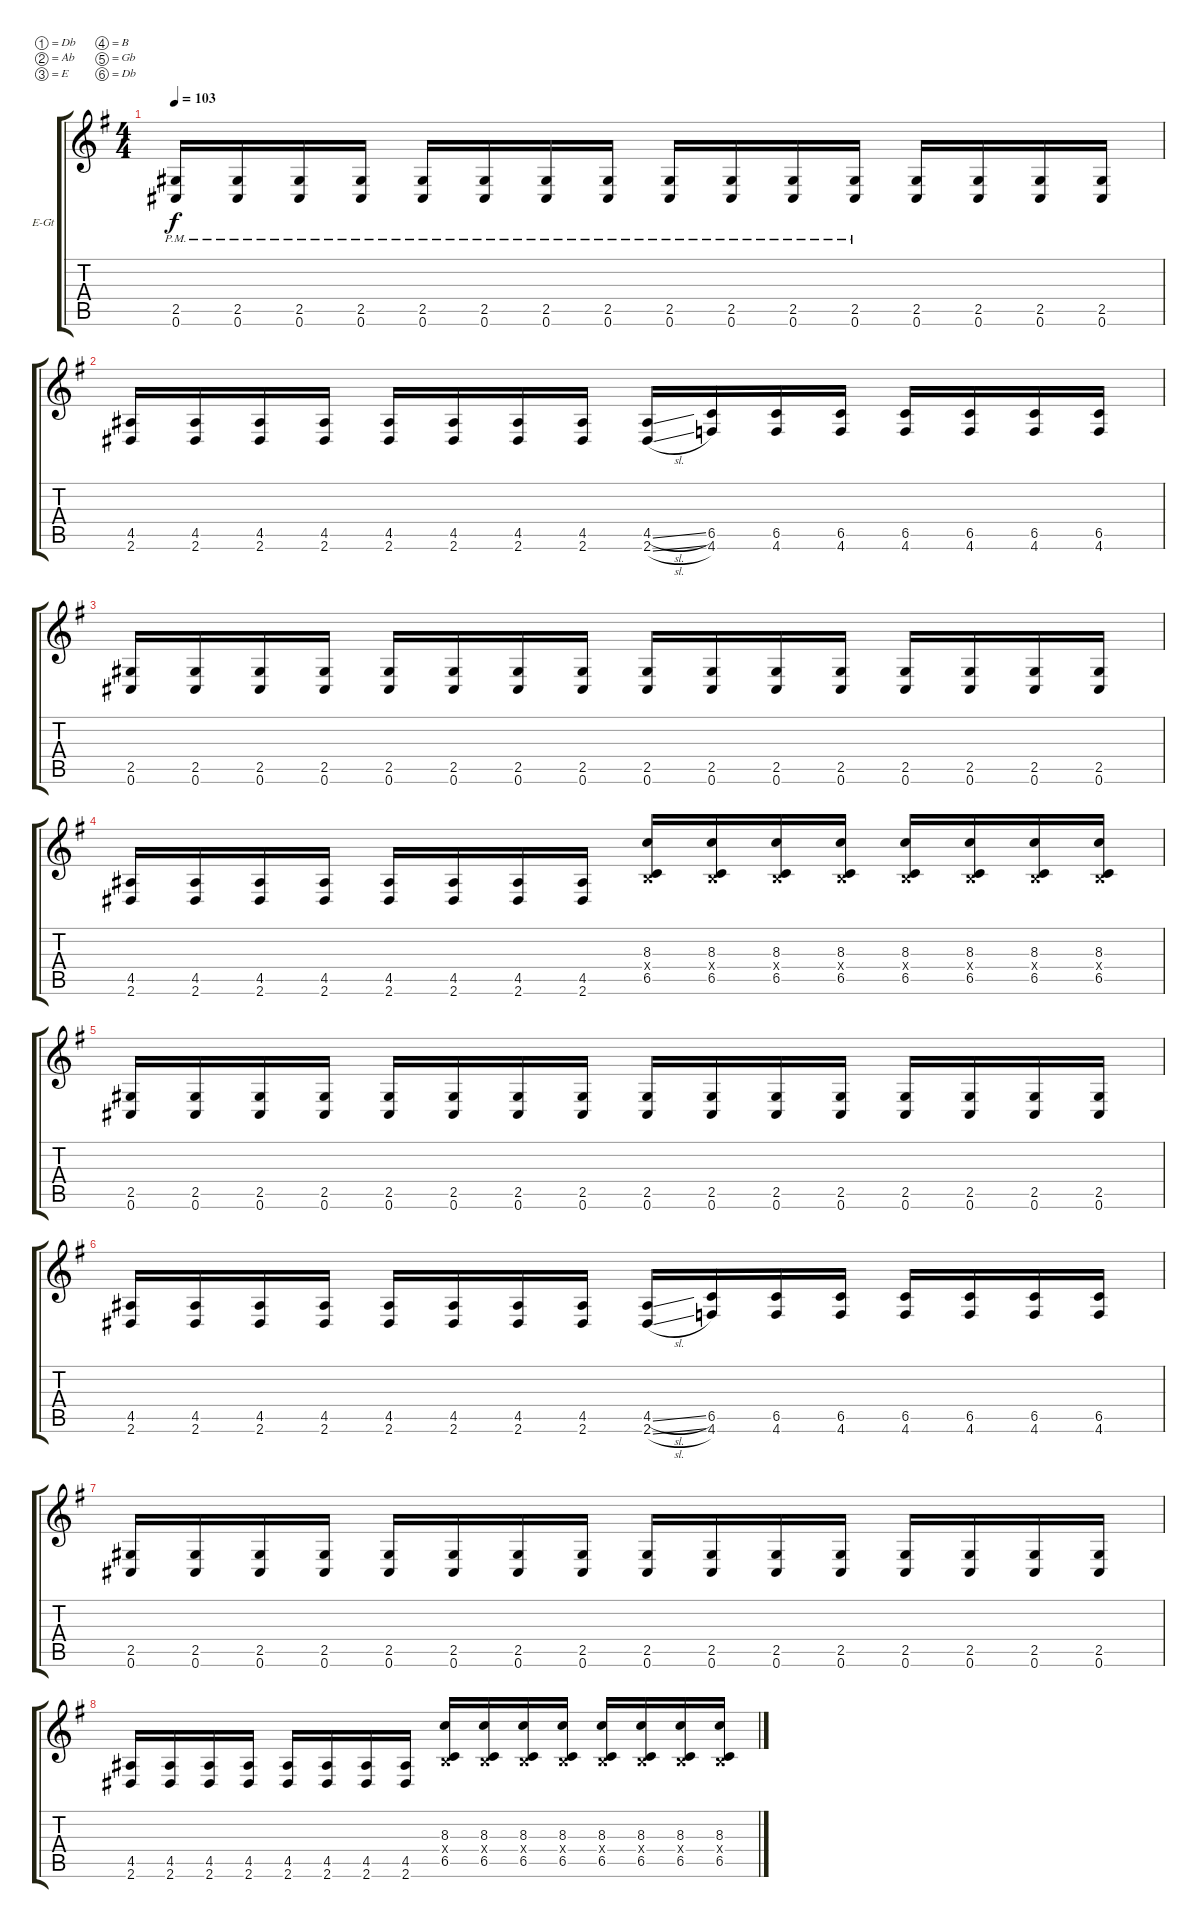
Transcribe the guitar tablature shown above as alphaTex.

\bracketExtendMode groupsimilarinstruments
\firstSystemTrackNameOrientation horizontal
\otherSystemsTrackNameOrientation horizontal
\track ("Electric Guitar 1" "E-Gt") {instrument distortionguitar}
\staff {score tabs}
\tuning (Db4 Ab3 E3 B2 Gb2 Db2)
\ts (4 4)
\tempo 103
\clef g2
\ks eminor
(2.5{pm} 0.6{pm}).16{dy f} (2.5{pm} 0.6{pm}).16 (2.5{pm} 0.6{pm}).16 (2.5{pm} 0.6{pm}).16 (2.5{pm} 0.6{pm}).16 (2.5{pm} 0.6{pm}).16 (2.5{pm} 0.6{pm}).16 (2.5{pm} 0.6{pm}).16 (2.5{pm} 0.6{pm}).16 (2.5{pm} 0.6{pm}).16 (2.5{pm} 0.6{pm}).16 (2.5{pm} 0.6{pm}).16 (2.5 0.6).16 (2.5 0.6).16 (2.5 0.6).16 (2.5 0.6).16 |
(4.5 2.6).16 (4.5 2.6).16 (4.5 2.6).16 (4.5 2.6).16 (4.5 2.6).16 (4.5 2.6).16 (4.5 2.6).16 (4.5 2.6).16 (4.5{sl} 2.6{sl}).16 (6.5 4.6).16 (6.5 4.6).16 (6.5 4.6).16 (6.5 4.6).16 (6.5 4.6).16 (6.5 4.6).16 (6.5 4.6).16 |
(2.5 0.6).16 (2.5 0.6).16 (2.5 0.6).16 (2.5 0.6).16 (2.5 0.6).16 (2.5 0.6).16 (2.5 0.6).16 (2.5 0.6).16 (2.5 0.6).16 (2.5 0.6).16 (2.5 0.6).16 (2.5 0.6).16 (2.5 0.6).16 (2.5 0.6).16 (2.5 0.6).16 (2.5 0.6).16 |
(4.5 2.6).16 (4.5 2.6).16 (4.5 2.6).16 (4.5 2.6).16 (4.5 2.6).16 (4.5 2.6).16 (4.5 2.6).16 (4.5 2.6).16 (8.3 0.4{x} 6.5).16 (8.3 0.4{x} 6.5).16 (8.3 0.4{x} 6.5).16 (8.3 0.4{x} 6.5).16 (8.3 0.4{x} 6.5).16 (8.3 0.4{x} 6.5).16 (8.3 0.4{x} 6.5).16 (8.3 0.4{x} 6.5).16 |
(2.5 0.6).16 (2.5 0.6).16 (2.5 0.6).16 (2.5 0.6).16 (2.5 0.6).16 (2.5 0.6).16 (2.5 0.6).16 (2.5 0.6).16 (2.5 0.6).16 (2.5 0.6).16 (2.5 0.6).16 (2.5 0.6).16 (2.5 0.6).16 (2.5 0.6).16 (2.5 0.6).16 (2.5 0.6).16 |
(4.5 2.6).16 (4.5 2.6).16 (4.5 2.6).16 (4.5 2.6).16 (4.5 2.6).16 (4.5 2.6).16 (4.5 2.6).16 (4.5 2.6).16 (4.5{sl} 2.6{sl}).16 (6.5 4.6).16 (6.5 4.6).16 (6.5 4.6).16 (6.5 4.6).16 (6.5 4.6).16 (6.5 4.6).16 (6.5 4.6).16 |
(2.5 0.6).16 (2.5 0.6).16 (2.5 0.6).16 (2.5 0.6).16 (2.5 0.6).16 (2.5 0.6).16 (2.5 0.6).16 (2.5 0.6).16 (2.5 0.6).16 (2.5 0.6).16 (2.5 0.6).16 (2.5 0.6).16 (2.5 0.6).16 (2.5 0.6).16 (2.5 0.6).16 (2.5 0.6).16 |
(4.5 2.6).16 (4.5 2.6).16 (4.5 2.6).16 (4.5 2.6).16 (4.5 2.6).16 (4.5 2.6).16 (4.5 2.6).16 (4.5 2.6).16 (8.3 0.4{x} 6.5).16 (8.3 0.4{x} 6.5).16 (8.3 0.4{x} 6.5).16 (8.3 0.4{x} 6.5).16 (8.3 0.4{x} 6.5).16 (8.3 0.4{x} 6.5).16 (8.3 0.4{x} 6.5).16 (8.3 0.4{x} 6.5).16
